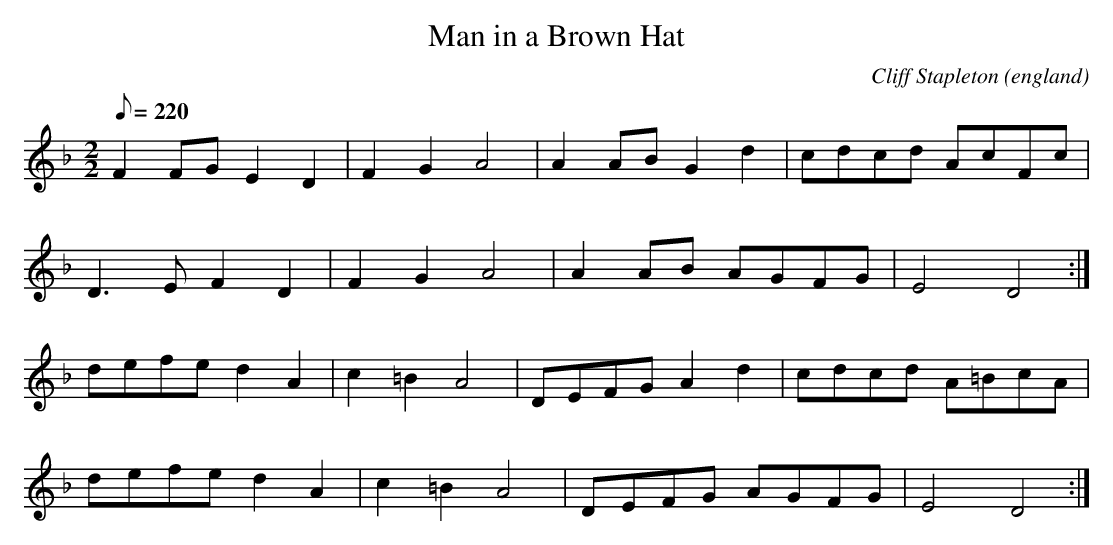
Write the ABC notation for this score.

X:1
T:Man in a Brown Hat
O:england
M:2/2
L:1/8
Q:220
C:Cliff Stapleton
K:Dm
F2 FG E2 D2|F2 G2 A4|A2 AB G2 d2|cdcd AcFc|
D3 E F2 D2|F2 G2 A4|A2 AB AGFG|E4 D4:|
defe d2 A2|c2 =B2 A4|DEFG A2 d2|cdcd A=BcA|
defe d2 A2|c2 =B2 A4|DEFG AGFG|E4 D4:|
